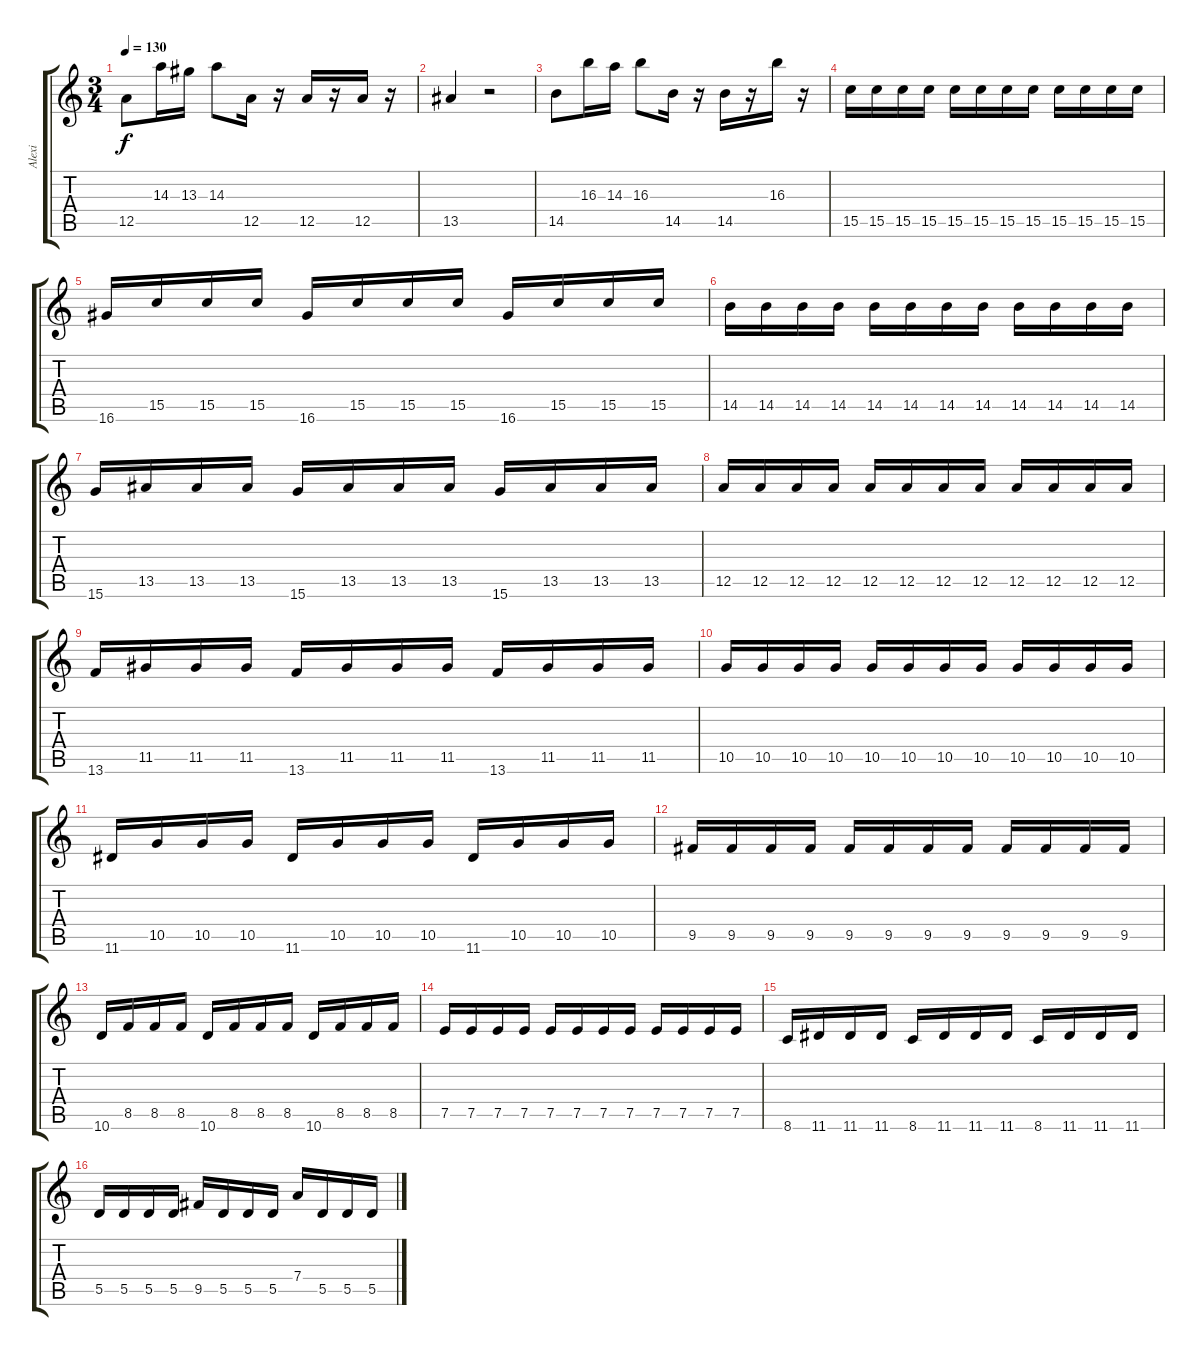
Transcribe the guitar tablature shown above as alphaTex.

\track ("Alexi" "Alexi") {instrument distortionguitar}
\staff {score tabs}
\tuning (E4 B3 G3 D3 A2 E2) {hide}
\ts (3 4)
\tempo 130
\clef g2
\ks c
12.5.8{dy f} 14.3.16 13.3.16 14.3.8 12.5.16 r.16 12.5.16 r.16 12.5.16 r.16 |
13.5.4 r.2 |
14.5.8 16.3.16 14.3.16 16.3.8 14.5.16 r.16 14.5.16 r.16 16.3.16 r.16 |
15.5.16 15.5.16 15.5.16 15.5.16 15.5.16 15.5.16 15.5.16 15.5.16 15.5.16 15.5.16 15.5.16 15.5.16 |
16.6.16 15.5.16 15.5.16 15.5.16 16.6.16 15.5.16 15.5.16 15.5.16 16.6.16 15.5.16 15.5.16 15.5.16 |
14.5.16 14.5.16 14.5.16 14.5.16 14.5.16 14.5.16 14.5.16 14.5.16 14.5.16 14.5.16 14.5.16 14.5.16 |
15.6.16 13.5.16 13.5.16 13.5.16 15.6.16 13.5.16 13.5.16 13.5.16 15.6.16 13.5.16 13.5.16 13.5.16 |
12.5.16 12.5.16 12.5.16 12.5.16 12.5.16 12.5.16 12.5.16 12.5.16 12.5.16 12.5.16 12.5.16 12.5.16 |
13.6.16 11.5.16 11.5.16 11.5.16 13.6.16 11.5.16 11.5.16 11.5.16 13.6.16 11.5.16 11.5.16 11.5.16 |
10.5.16 10.5.16 10.5.16 10.5.16 10.5.16 10.5.16 10.5.16 10.5.16 10.5.16 10.5.16 10.5.16 10.5.16 |
11.6.16 10.5.16 10.5.16 10.5.16 11.6.16 10.5.16 10.5.16 10.5.16 11.6.16 10.5.16 10.5.16 10.5.16 |
9.5.16 9.5.16 9.5.16 9.5.16 9.5.16 9.5.16 9.5.16 9.5.16 9.5.16 9.5.16 9.5.16 9.5.16 |
10.6.16 8.5.16 8.5.16 8.5.16 10.6.16 8.5.16 8.5.16 8.5.16 10.6.16 8.5.16 8.5.16 8.5.16 |
7.5.16 7.5.16 7.5.16 7.5.16 7.5.16 7.5.16 7.5.16 7.5.16 7.5.16 7.5.16 7.5.16 7.5.16 |
8.6.16 11.6.16 11.6.16 11.6.16 8.6.16 11.6.16 11.6.16 11.6.16 8.6.16 11.6.16 11.6.16 11.6.16 |
5.5.16 5.5.16 5.5.16 5.5.16 9.5.16 5.5.16 5.5.16 5.5.16 7.4.16 5.5.16 5.5.16 5.5.16
